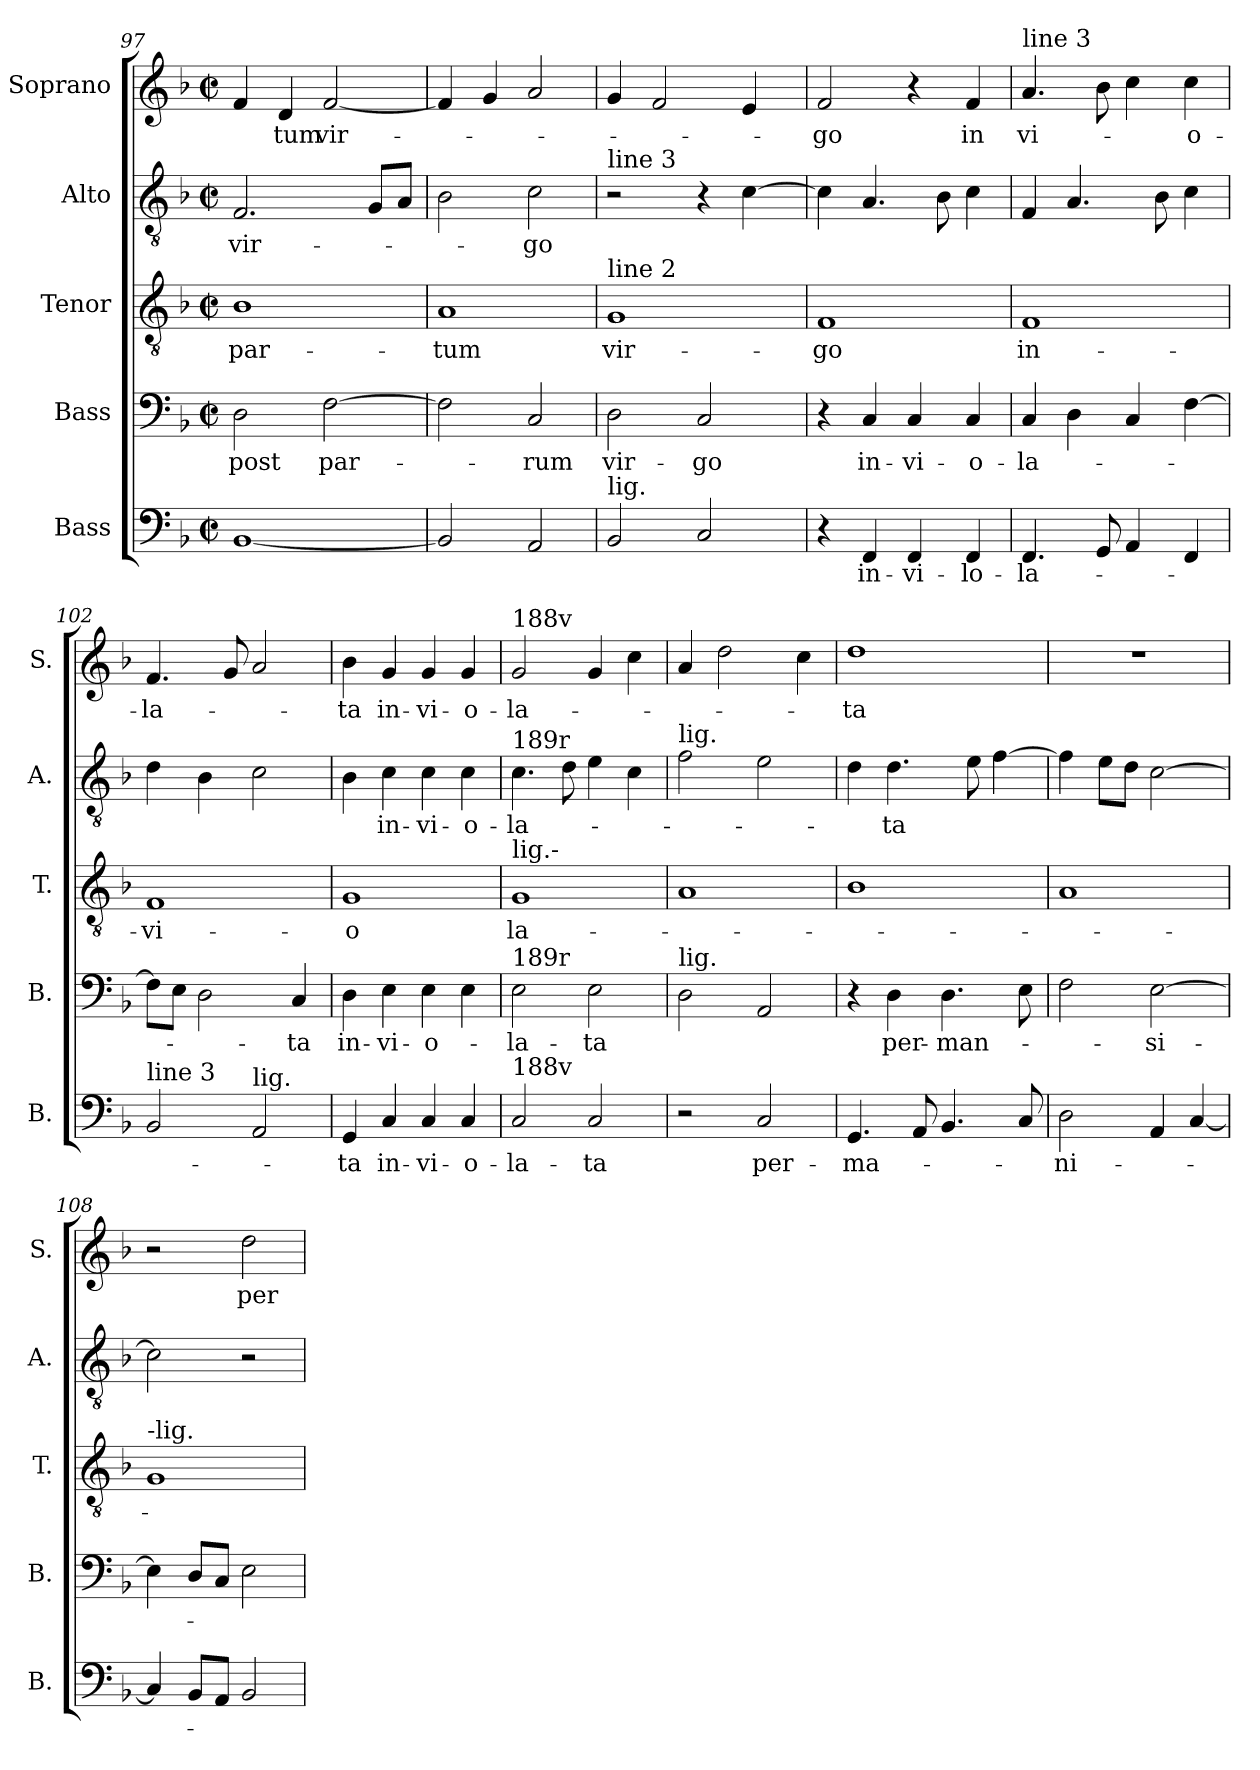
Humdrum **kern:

**kern	**text	**kern	**text	**kern	**text	**kern	**text	**kern	**text
*part5	*part5	*part4	*part4	*part3	*part3	*part2	*part2	*part1	*part1
*staff5	*staff5	*staff4	*staff4	*staff3	*staff3	*staff2	*staff2	*staff1	*staff1
*I"Bass	*	*I"Bass	*	*I"Tenor	*	*I"Alto	*	*I"Soprano	*
*I'B.	*	*I'B.	*	*I'T.	*	*I'A.	*	*I'S.	*
*clefF4	*	*clefF4	*	*clefGv2	*	*clefGv2	*	*clefG2	*
*k[b-]	*	*k[b-]	*	*k[b-]	*	*k[b-]	*	*k[b-]	*
*M2/2	*	*M2/2	*	*M2/2	*	*M2/2	*	*M2/2	*
*met(c|)	*	*met(c|)	*	*met(c|)	*	*met(c|)	*	*met(c|)	*
=97	=97	=97	=97	=97	=97	=97	=97	=97	=97
!	!	!	!LO:LY:b	!	!LO:LY:b	!	!LO:LY:b	!	!
[1BB-	.	2D\	post	1B-	par-	2.F/	vir-	4f/	.
!	!	!	!	!	!	!	!	!	!LO:LY:b
.	.	.	.	.	.	.	.	4d/	tum
!	!	!	!LO:LY:b	!	!	!	!	!	!LO:LY:b
.	.	[2F\	par-	.	.	.	.	[2f/	vir-
.	.	.	.	.	.	8GL	.	.	.
.	.	.	.	.	.	8AJ	.	.	.
=98	=98	=98	=98	=98	=98	=98	=98	=98	=98
!	!	!	!	!	!LO:LY:b	!	!	!	!
2BB-/]	.	2F\]	.	1A	-tum	2B-\	.	4f/]	.
.	.	.	.	.	.	.	.	4g/	.
!	!	!	!LO:LY:b	!	!	!	!LO:LY:b	!	!
2AA/	.	2C/	-rum	.	.	2c\	-go	2a/	.
!!LO:LB:g=z
=99	=99	=99	=99	=99	=99	=99	=99	=99	=99
!	!	!	!	!	!	!LO:TX:a:t=line 3	!	!	!
!	!	!	!	!LO:TX:a:t=line 2	!	!	!	!	!
!LO:TX:a:t=lig.	!	!	!	!	!	!	!	!	!
!	!	!	!LO:LY:b	!	!LO:LY:b	!	!	!	!
2BB-/	.	2D\	vir-	1G	vir-	2r	.	4g/	.
.	.	.	.	.	.	.	.	2f/	.
!	!	!	!LO:LY:b	!	!	!	!	!	!
2C/	.	2C/	-go	.	.	4r	.	.	.
.	.	.	.	.	.	[4c\	.	4e/	.
=100	=100	=100	=100	=100	=100	=100	=100	=100	=100
!	!	!	!	!	!LO:LY:b	!	!	!	!LO:LY:b
4r	.	4r	.	1F	-go	4c\]	.	2f/	go
!	!LO:LY:b	!	!LO:LY:b	!	!	!	!	!	!
4FF/	in-	4C/	in-	.	.	4.A/	.	.	.
!	!LO:LY:b	!	!LO:LY:b	!	!	!	!	!	!
4FF/	-vi-	4C/	-vi-	.	.	.	.	4r	.
.	.	.	.	.	.	8B-\	.	.	.
!	!LO:LY:b	!	!LO:LY:b	!	!	!	!	!	!LO:LY:b
4FF/	-lo-	4C/	-o-	.	.	4c\	.	4f/	in
=101	=101	=101	=101	=101	=101	=101	=101	=101	=101
!	!	!	!	!	!	!	!	!LO:TX:a:t=line 3	!
!	!LO:LY:b	!	!LO:LY:b	!	!LO:LY:b	!	!	!	!LO:LY:b
4.FF/	-la-	4C/	-la-	1F	in-	4F/	.	4.a/	vi-
.	.	4D\	.	.	.	4.A/	.	.	.
8GG/	.	.	.	.	.	.	.	8b-\	.
4AA/	.	4C/	.	.	.	.	.	4cc\	.
.	.	.	.	.	.	8B-\	.	.	.
!	!	!	!	!	!	!	!	!	!LO:LY:b
4FF/	.	[4F\	.	.	.	4c\	.	4cc\	-o-
=102	=102	=102	=102	=102	=102	=102	=102	=102	=102
!LO:TX:a:t=line 3	!	!	!	!	!	!	!	!	!
!	!	!	!	!	!LO:LY:b	!	!	!	!LO:LY:b
2BB-/	.	8FL]	.	1F	-vi-	4d\	.	4.f/	-la-
.	.	8EJ	.	.	.	.	.	.	.
.	.	2D\	.	.	.	4B-\	.	.	.
.	.	.	.	.	.	.	.	8g/	.
!LO:TX:a:t=lig.	!	!	!	!	!	!	!	!	!
2AA/	.	.	.	.	.	2c\	.	2a/	.
!	!	!	!LO:LY:b	!	!	!	!	!	!
.	.	4C/	ta	.	.	.	.	.	.
=103	=103	=103	=103	=103	=103	=103	=103	=103	=103
!	!LO:LY:b	!	!LO:LY:b	!	!LO:LY:b	!	!	!	!LO:LY:b
4GG/	ta	4D\	in-	1G	-o	4B-\	.	4b-\	ta
!	!LO:LY:b	!	!LO:LY:b	!	!	!	!LO:LY:b	!	!LO:LY:b
4C/	in-	4E\	-vi-	.	.	4c\	in-	4g/	in-
!	!LO:LY:b	!	!LO:LY:b	!	!	!	!LO:LY:b	!	!LO:LY:b
4C/	-vi-	4E\	-o-	.	.	4c\	-vi-	4g/	-vi-
!	!LO:LY:b	!	!	!	!	!	!LO:LY:b	!	!LO:LY:b
4C/	-o-	4E\	.	.	.	4c\	-o-	4g/	-o-
=104	=104	=104	=104	=104	=104	=104	=104	=104	=104
!	!	!	!	!	!	!	!	!LO:TX:a:t=188v	!
!	!	!	!	!	!	!LO:TX:a:t=189r	!	!	!
!	!	!	!	!LO:TX:a:t=lig.-	!	!	!	!	!
!	!	!LO:TX:a:t=189r	!	!	!	!	!	!	!
!LO:TX:a:t=188v	!	!	!	!	!	!	!	!	!
!	!LO:LY:b	!	!LO:LY:b	!	!LO:LY:b	!	!LO:LY:b	!	!LO:LY:b
2C/	-la-	2E\	la-	1G	la-	4.c\	-la-	2g/	la-
.	.	.	.	.	.	8d\	.	.	.
!	!LO:LY:b	!	!LO:LY:b	!	!	!	!	!	!
2C/	-ta	2E\	-ta	.	.	4e\	.	4g/	.
.	.	.	.	.	.	4c\	.	4cc\	.
=105	=105	=105	=105	=105	=105	=105	=105	=105	=105
!	!	!	!	!	!	!LO:TX:a:t=lig.	!	!	!
!	!	!LO:TX:a:t=lig.	!	!	!	!	!	!	!
2r	.	2D\	.	1A	.	2f\	.	4a/	.
.	.	.	.	.	.	.	.	2dd\	.
!	!LO:LY:b	!	!	!	!	!	!	!	!
2C/	per-	2AA/	.	.	.	2e\	.	.	.
.	.	.	.	.	.	.	.	4cc\	.
!!LO:PB:g=z
=106	=106	=106	=106	=106	=106	=106	=106	=106	=106
!	!LO:LY:b	!	!	!	!	!	!	!	!LO:LY:b
4.GG/	-ma-	4r	.	1B-	.	4d\	.	1dd	ta
!	!	!	!LO:LY:b	!	!	!	!LO:LY:b	!	!
.	.	4D\	per-	.	.	4.d\	-ta	.	.
8AA/	.	.	.	.	.	.	.	.	.
!	!	!	!LO:LY:b	!	!	!	!	!	!
4.BB-/	.	4.D\	-man-	.	.	.	.	.	.
.	.	.	.	.	.	8e\	.	.	.
.	.	.	.	.	.	[4f\	.	.	.
8C/	.	8E\	.	.	.	.	.	.	.
=107	=107	=107	=107	=107	=107	=107	=107	=107	=107
!	!LO:LY:b	!	!	!	!	!	!	!	!
2D\	-ni-	2F\	.	1A	.	4f\]	.	1r	.
.	.	.	.	.	.	8eL	.	.	.
.	.	.	.	.	.	8dJ	.	.	.
!	!	!	!LO:LY:b	!	!	!	!	!	!
4AA/	.	[2E\	-si-	.	.	[2c\	.	.	.
[4C/	.	.	.	.	.	.	.	.	.
=108	=108	=108	=108	=108	=108	=108	=108	=108	=108
!	!	!	!	!LO:TX:a:t=-lig.	!	!	!	!	!
4C/]	.	4E\]	.	1G	.	2c\]	.	2r	.
8BB-L	.	8DL	.	.	.	.	.	.	.
8AAJ	.	8CJ	.	.	.	.	.	.	.
!	!	!	!	!	!	!	!	!	!LO:LY:b
2BB-/	.	2E\	.	.	.	2r	.	2dd\	per-
=	=	=	=	=	=	=	=	=	=
*-	*-	*-	*-	*-	*-	*-	*-	*-	*-
